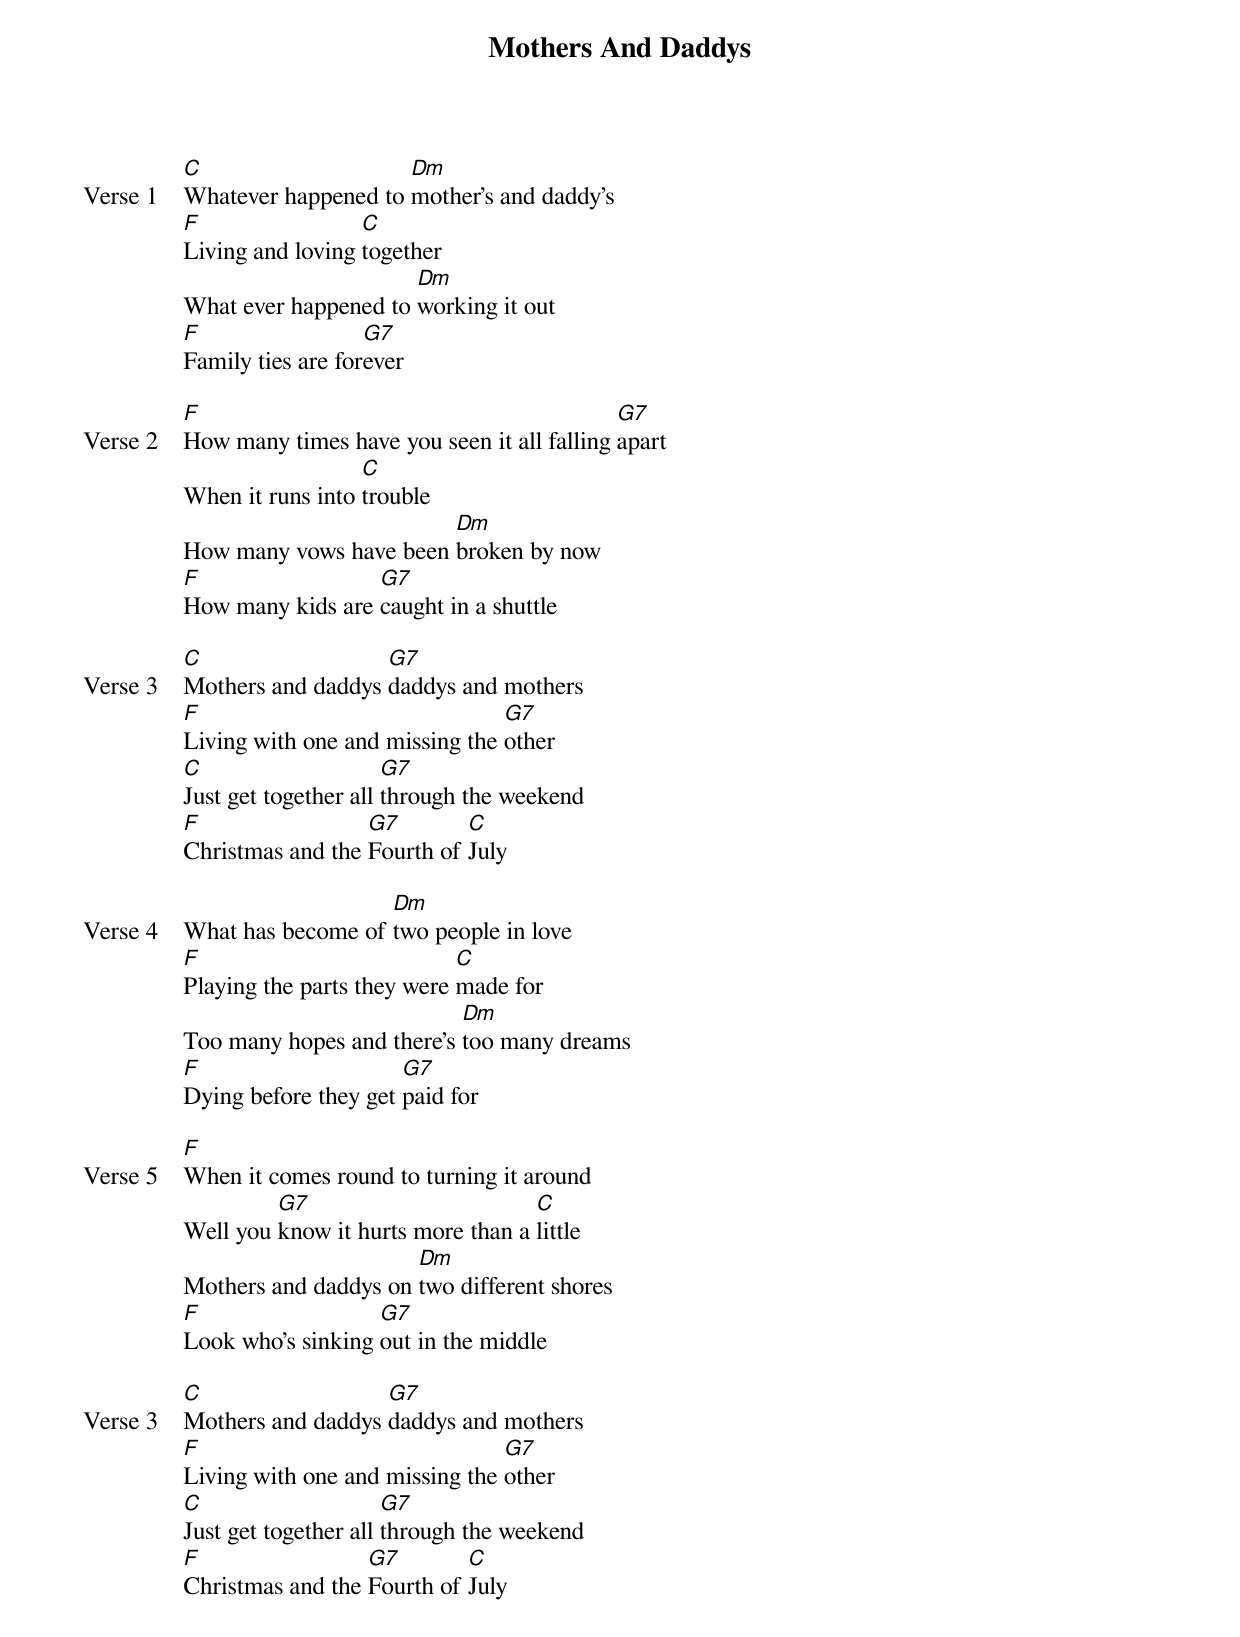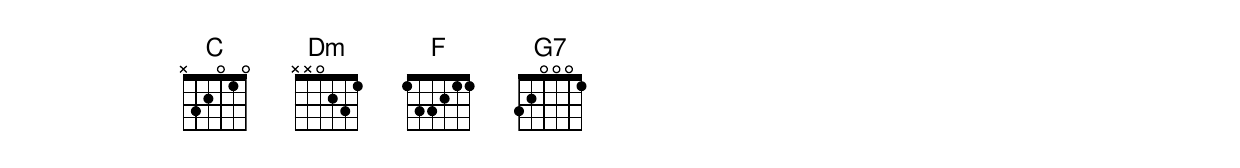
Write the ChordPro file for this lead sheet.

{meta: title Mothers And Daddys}
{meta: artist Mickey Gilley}
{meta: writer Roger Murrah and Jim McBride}

{start_of_verse: Verse 1}
[C]Whatever happened to [Dm]mother's and daddy's
[F]Living and loving [C]together
What ever happened to [Dm]working it out
[F]Family ties are for[G7]ever
{end_of_verse}

{start_of_verse: Verse 2}
[F]How many times have you seen it all falling [G7]apart
When it runs into [C]trouble
How many vows have been [Dm]broken by now
[F]How many kids are [G7]caught in a shuttle
{end_of_verse}

{start_of_verse: Verse 3}
[C]Mothers and daddys [G7]daddys and mothers
[F]Living with one and missing the [G7]other
[C]Just get together all [G7]through the weekend
[F]Christmas and the [G7]Fourth of [C]July
{end_of_verse}

{start_of_verse: Verse 4}
What has become of [Dm]two people in love
[F]Playing the parts they were [C]made for
Too many hopes and there's [Dm]too many dreams
[F]Dying before they get [G7]paid for
{end_of_verse}

{start_of_verse: Verse 5}
[F]When it comes round to turning it around
Well you [G7]know it hurts more than a [C]little
Mothers and daddys on [Dm]two different shores
[F]Look who's sinking [G7]out in the middle
{end_of_verse}

{start_of_verse: Verse 3}
[C]Mothers and daddys [G7]daddys and mothers
[F]Living with one and missing the [G7]other
[C]Just get together all [G7]through the weekend
[F]Christmas and the [G7]Fourth of [C]July
{end_of_verse}
